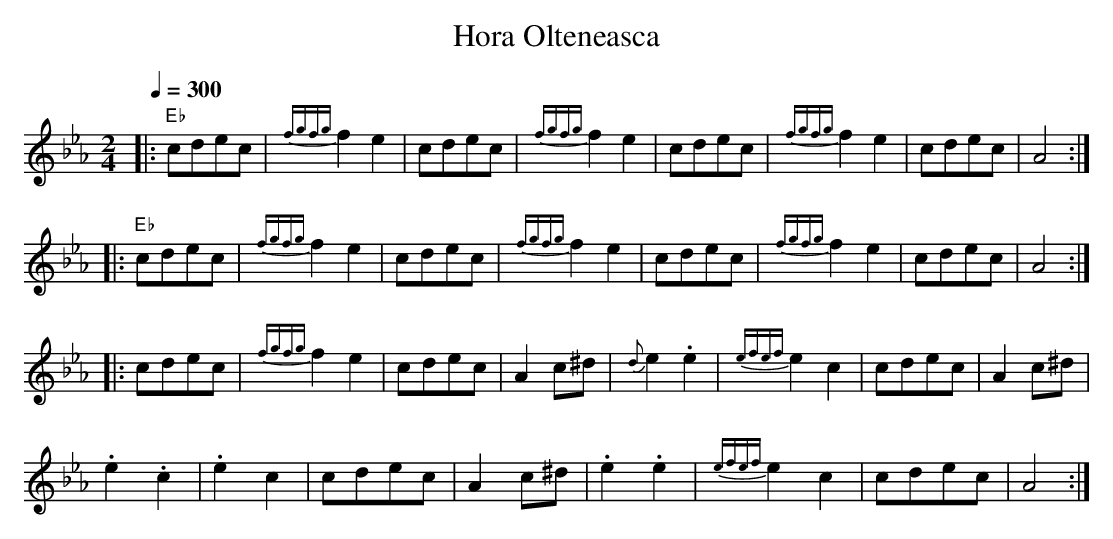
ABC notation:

X:1
T: Hora Olteneasca
M: 2/4
L: 1/8
Q: 1/4=300
K: Eb
|:"Eb" cdec|{fgfg}f2e2|cdec|{fgfg}f2e2|cdec|{fgfg}f2e2|cdec|A4:|:
|:"Eb" cdec|{fgfg}f2e2|cdec|{fgfg}f2e2|cdec|{fgfg}f2e2|cdec|A4:|:
cdec|{fgfg}f2e2|cdec|A2c^d|{d}e2 .e2|{efef}e2 c2|cdec|A2c^d|
.e2 .c2|.e2 c2|cdec|A2c^d|.e2 .e2|{efef}e2 c2|cdec|A4:|
